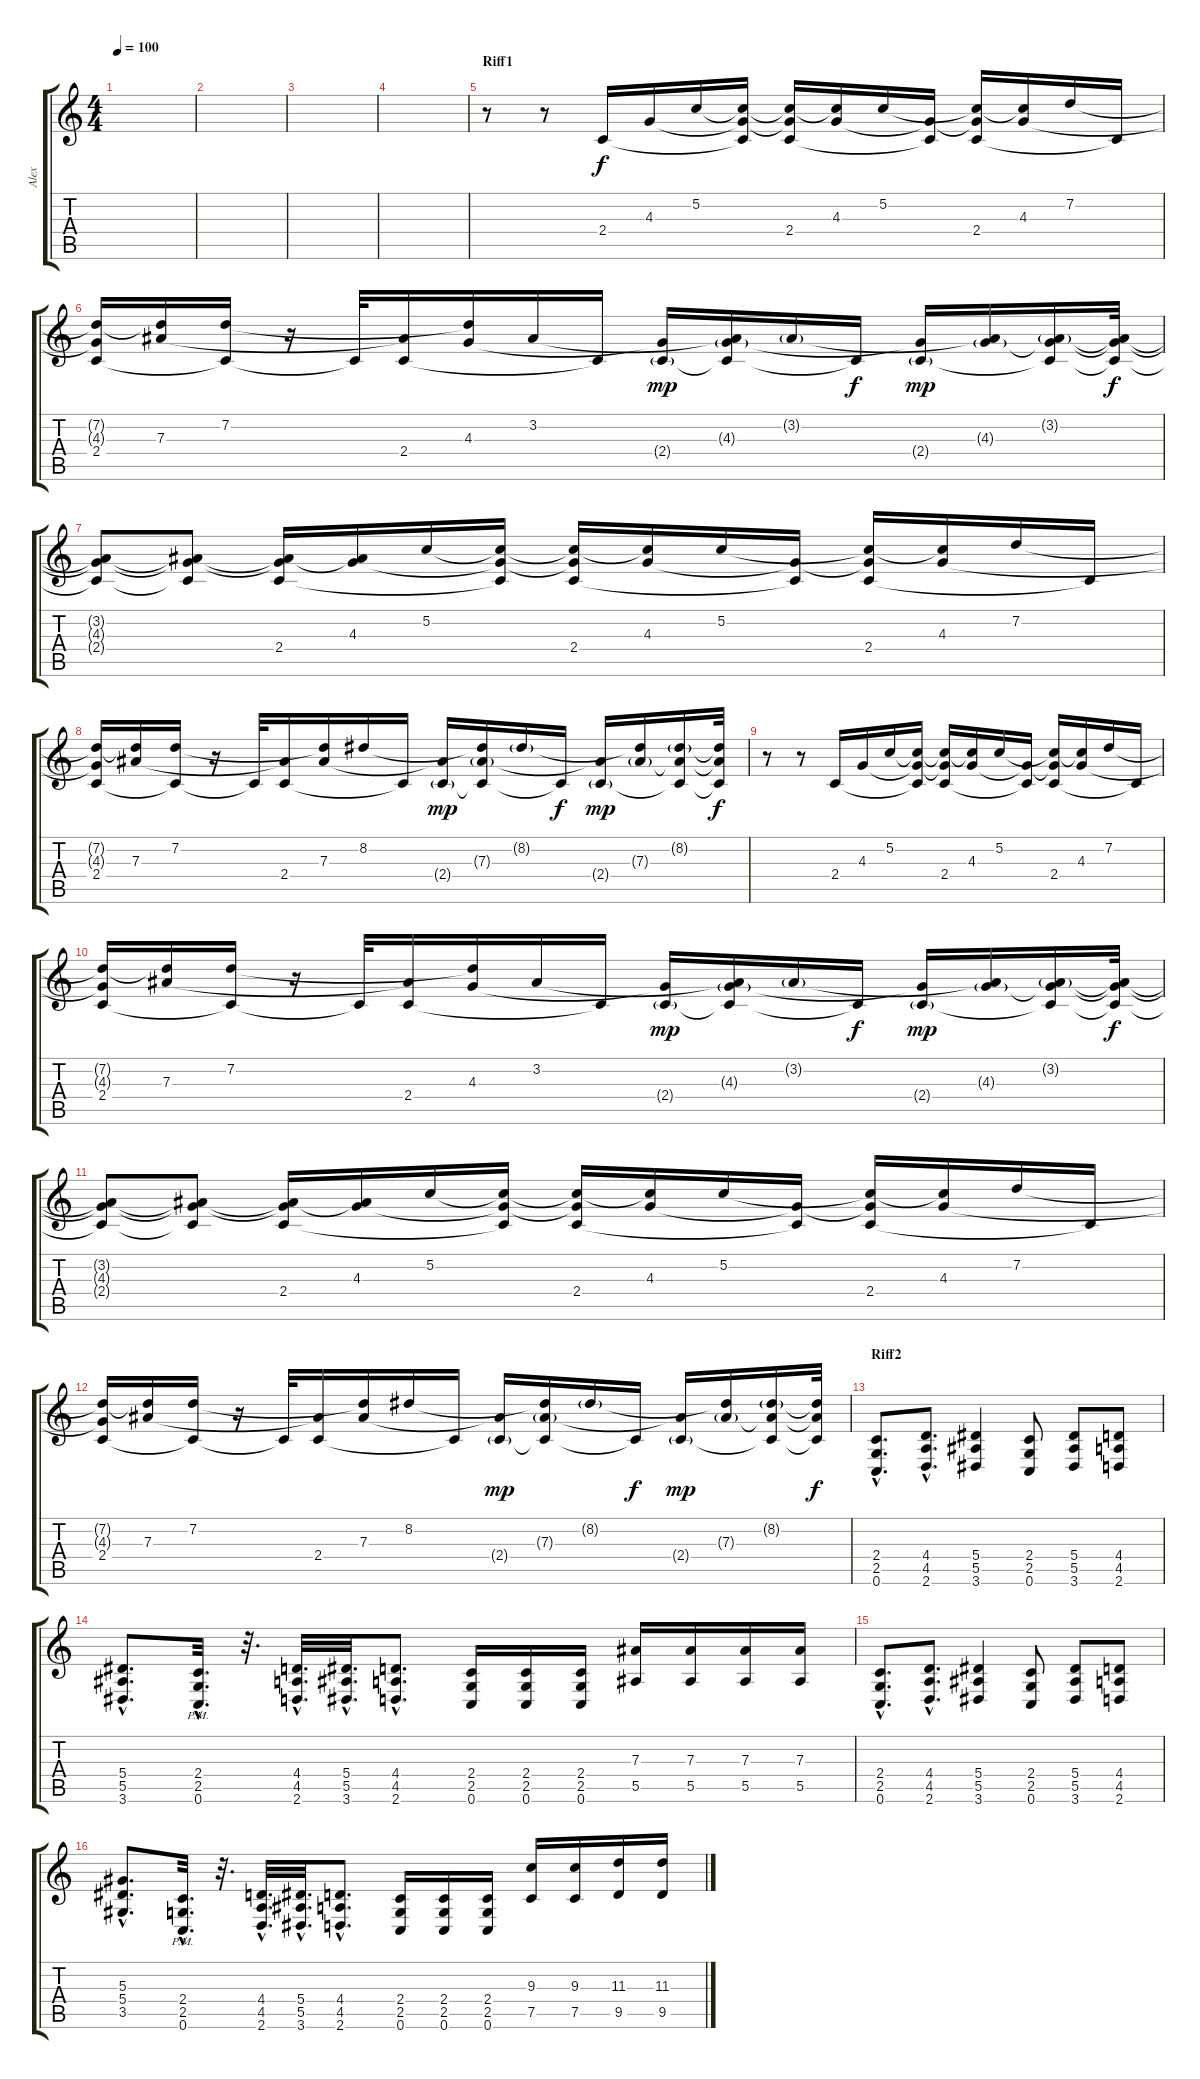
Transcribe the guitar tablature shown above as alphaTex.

\track ("Alex" "Alex") {instrument electricguitarjazz}
\staff {score tabs}
\tuning (C4 G3 Eb3 Bb2 F2 C2) {hide}
\ts (4 4)
\tempo 100
\clef g2
\ks c
|
|
|
|
\section ("" "Riff1")
r.8 r.8 2.4.16 4.3.16 5.2.16 (5.2{t} 4.3{t} 2.4{t}).16 (5.2{t} 4.3{t} 2.4).16 (5.2{t} 4.3).16 5.2.16 (4.3{t} 2.4{t}).16 (5.2{t} 4.3{t} 2.4).16 (5.2{t} 4.3).16 7.2.16 2.4{t}.16 |
(7.2{t} 4.3{t} 2.4).16 (7.2{t} 7.3).16 (7.2 2.4{t}).16 r.16 2.4{t}.32 (7.3{t} 2.4).16 (7.2{t} 4.3).16 3.2.16 2.4{t}.16 (4.3{t} 2.4{g}).16{dy mp} (3.2{t} 4.3{g} 2.4{t}).16 3.2{g}.16 2.4{t}.16{dy f} (4.3{t} 2.4{g}).16{dy mp} (3.2{t} 4.3{g}).16 (3.2{g} 4.3{t} 2.4{t}).16 (3.2{t} 4.3{t} 2.4{t}).32{dy f} |
(3.2{t} 4.3{t} 2.4{t}).8 (3.2{t} 4.3{t} 2.4{t}).8 (3.2{t} 4.3{t} 2.4).16 (3.2{t} 4.3).16 5.2.16 (5.2{t} 4.3{t} 2.4{t}).16 (5.2{t} 4.3{t} 2.4).16 (5.2{t} 4.3).16 5.2.16 (4.3{t} 2.4{t}).16 (5.2{t} 4.3{t} 2.4).16 (5.2{t} 4.3).16 7.2.16 2.4{t}.16 |
(7.2{t} 4.3{t} 2.4).16 (7.2{t} 7.3).16 (7.2 2.4{t}).16 r.16 2.4{t}.32 (7.3{t} 2.4).16 (7.2{t} 7.3).16 8.2.16 2.4{t}.16 (7.3{t} 2.4{g}).16{dy mp} (8.2{t} 7.3{g} 2.4{t}).16 8.2{g}.16 2.4{t}.16{dy f} (7.3{t} 2.4{g}).16{dy mp} (8.2{t} 7.3{g}).16 (8.2{g} 7.3{t} 2.4{t}).16 (8.2{t} 7.3{t} 2.4{t}).32{dy f} |
r.8 r.8 2.4.16 4.3.16 5.2.16 (5.2{t} 4.3{t} 2.4{t}).16 (5.2{t} 4.3{t} 2.4).16 (5.2{t} 4.3).16 5.2.16 (4.3{t} 2.4{t}).16 (5.2{t} 4.3{t} 2.4).16 (5.2{t} 4.3).16 7.2.16 2.4{t}.16 |
(7.2{t} 4.3{t} 2.4).16 (7.2{t} 7.3).16 (7.2 2.4{t}).16 r.16 2.4{t}.32 (7.3{t} 2.4).16 (7.2{t} 4.3).16 3.2.16 2.4{t}.16 (4.3{t} 2.4{g}).16{dy mp} (3.2{t} 4.3{g} 2.4{t}).16 3.2{g}.16 2.4{t}.16{dy f} (4.3{t} 2.4{g}).16{dy mp} (3.2{t} 4.3{g}).16 (3.2{g} 4.3{t} 2.4{t}).16 (3.2{t} 4.3{t} 2.4{t}).32{dy f} |
(3.2{t} 4.3{t} 2.4{t}).8 (3.2{t} 4.3{t} 2.4{t}).8 (3.2{t} 4.3{t} 2.4).16 (3.2{t} 4.3).16 5.2.16 (5.2{t} 4.3{t} 2.4{t}).16 (5.2{t} 4.3{t} 2.4).16 (5.2{t} 4.3).16 5.2.16 (4.3{t} 2.4{t}).16 (5.2{t} 4.3{t} 2.4).16 (5.2{t} 4.3).16 7.2.16 2.4{t}.16 |
(7.2{t} 4.3{t} 2.4).16 (7.2{t} 7.3).16 (7.2 2.4{t}).16 r.16 2.4{t}.32 (7.3{t} 2.4).16 (7.2{t} 7.3).16 8.2.16 2.4{t}.16 (7.3{t} 2.4{g}).16{dy mp} (8.2{t} 7.3{g} 2.4{t}).16 8.2{g}.16 2.4{t}.16{dy f} (7.3{t} 2.4{g}).16{dy mp} (8.2{t} 7.3{g}).16 (8.2{g} 7.3{t} 2.4{t}).16 (8.2{t} 7.3{t} 2.4{t}).32{dy f} |
\section ("" "Riff2")
(2.4{hac} 2.5{hac} 0.6{hac}).8{d instrument overdrivenguitar} (4.4{hac} 4.5{hac} 2.6{hac}).8{d} (5.4 5.5 3.6).4 (2.4 2.5 0.6).8 (5.4 5.5 3.6).8 (4.4 4.5 2.6).8 |
(5.4{hac} 5.5{hac} 3.6{hac}).8{d} (2.4{hac} 2.5{hac pm} 0.6{hac}).32{d} r.32{d} (4.4{hac} 4.5{hac} 2.6{hac}).32{d} (5.4{hac} 5.5{hac} 3.6{hac}).32{d} (4.4{hac} 4.5{hac} 2.6{hac}).8{d} (2.4 2.5 0.6).16 (2.4 2.5 0.6).16 (2.4 2.5 0.6).16 (7.3 5.5).16 (7.3 5.5).16 (7.3 5.5).16 (7.3 5.5).16 |
(2.4{hac} 2.5{hac} 0.6{hac}).8{d} (4.4{hac} 4.5{hac} 2.6{hac}).8{d} (5.4 5.5 3.6).4 (2.4 2.5 0.6).8 (5.4 5.5 3.6).8 (4.4 4.5 2.6).8 |
(5.3{hac} 5.4{hac} 3.5{hac}).8{d} (2.4{hac} 2.5{hac pm} 0.6{hac}).32{d} r.32{d} (4.4{hac} 4.5{hac} 2.6{hac}).32{d} (5.4{hac} 5.5{hac} 3.6{hac}).32{d} (4.4{hac} 4.5{hac} 2.6{hac}).8{d} (2.4 2.5 0.6).16 (2.4 2.5 0.6).16 (2.4 2.5 0.6).16 (9.3 7.5).16 (9.3 7.5).16 (11.3 9.5).16 (11.3 9.5).16
